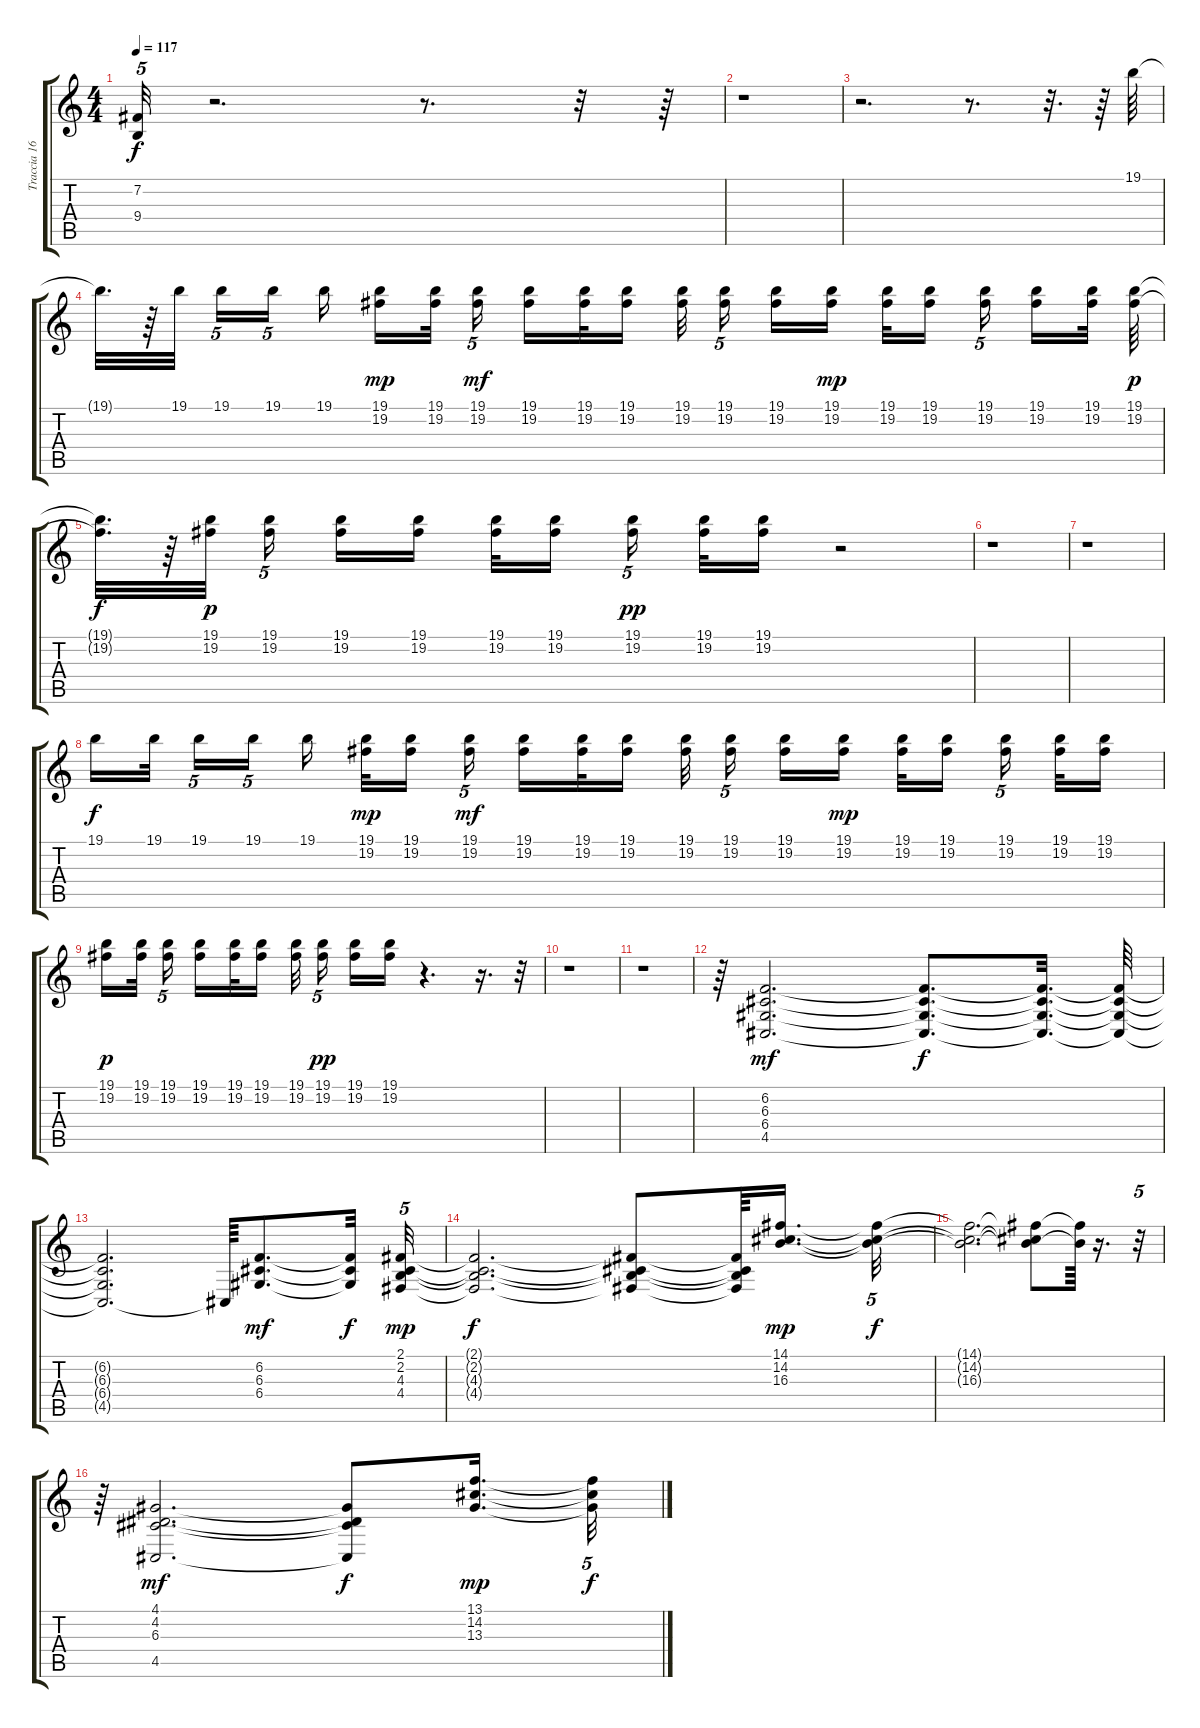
\track ("Traccia 16" "Traccia 16") {instrument electricpiano1}
\staff {score tabs}
\tuning (E4 B3 G3 D3 A2 E2) {hide}
\ts (4 4)
\tempo 117
\clef g2
\ks c
(7.2{t} 9.4{t}).32{tu (5 4) dy f} r.2{d} r.8{d} r.32 r.64 |
r.1 |
r.2{d} r.8{d} r.32{d} r.64 19.1.64 |
19.1{t}.32{d} r.64 19.1.32{beam splitsecondary} 19.1.16{tu (5 4)} 19.1.16{tu (5 4) beam splitsecondary} 19.1.16 (19.1 19.2).16{dy mp} (19.1 19.2).32{beam splitsecondary} (19.1 19.2).16{tu (5 4) dy mf beam splitsecondary} (19.1 19.2).16 (19.1 19.2).32 (19.1 19.2).16 (19.1 19.2).32{beam splitsecondary} (19.1 19.2).16{tu (5 4) beam splitsecondary} (19.1 19.2).16 (19.1 19.2).16{dy mp} (19.1 19.2).32 (19.1 19.2).16{beam splitsecondary} (19.1 19.2).16{tu (5 4) beam splitsecondary} (19.1 19.2).16 (19.1 19.2).32 (19.1 19.2).64{dy p} |
(19.1{t} 19.2{t}).32{d dy f} r.64 (19.1 19.2).32{dy p beam splitsecondary} (19.1 19.2).16{tu (5 4) beam splitsecondary} (19.1 19.2).16 (19.1 19.2).16 (19.1 19.2).32 (19.1 19.2).16{beam splitsecondary} (19.1 19.2).16{tu (5 4) dy pp beam splitsecondary} (19.1 19.2).32 (19.1 19.2).16 r.2 |
r.1 |
r.1 |
19.1.16{dy f} 19.1.32{beam splitsecondary} 19.1.16{tu (5 4)} 19.1.16{tu (5 4) beam splitsecondary} 19.1.16 (19.1 19.2).32{dy mp} (19.1 19.2).16{beam splitsecondary} (19.1 19.2).16{tu (5 4) dy mf beam splitsecondary} (19.1 19.2).16 (19.1 19.2).32 (19.1 19.2).16 (19.1 19.2).32{beam splitsecondary} (19.1 19.2).16{tu (5 4) beam splitsecondary} (19.1 19.2).16 (19.1 19.2).16{dy mp} (19.1 19.2).32 (19.1 19.2).16{beam splitsecondary} (19.1 19.2).16{tu (5 4) beam splitsecondary} (19.1 19.2).32 (19.1 19.2).16 |
(19.1 19.2).16{dy p} (19.1 19.2).32{beam splitsecondary} (19.1 19.2).16{tu (5 4) beam splitsecondary} (19.1 19.2).16 (19.1 19.2).32 (19.1 19.2).16 (19.1 19.2).32{beam splitsecondary} (19.1 19.2).16{tu (5 4) dy pp beam splitsecondary} (19.1 19.2).16 (19.1 19.2).16 r.4{d} r.16{d} r.32{tu (5 4)} |
r.1 |
r.1 |
r.64 (6.2 6.3 6.4 4.5).2{d dy mf} (6.2{t} 6.3{t} 6.4{t} 4.5{t}).8{d dy f} (6.2{t} 6.3{t} 6.4{t} 4.5{t}).32{d} (6.2{t} 6.3{t} 6.4{t} 4.5{t}).64 |
(6.2{t} 6.3{t} 6.4{t} 4.5{t}).2{d} 4.5{t}.64 (6.2 6.3 6.4).8{d dy mf} (6.2{t} 6.3{t} 6.4{t}).32{dy f} (2.1 2.2 4.3 4.4).32{tu (5 4) dy mp} |
(2.1{t} 2.2{t} 4.3{t} 4.4{t}).2{d dy f} (2.1{t} 2.2{t} 4.3{t} 4.4{t}).8 (2.1{t} 2.2{t} 4.3{t} 4.4{t}).64 (14.1 14.2 16.3).16{d dy mp beam splitsecondary} (14.1{t} 14.2{t} 16.3{t}).32{tu (5 4) dy f} |
(14.1{t} 14.2{t} 16.3{t}).2{d} (14.1{t} 14.2{t} 16.3{t}).8 (14.1{t} 16.3{t}).64 r.16{d} r.32{tu (5 4)} |
r.64 (4.1 4.2 6.3 4.5).2{d dy mf} (4.1{t} 4.2{t} 6.3{t} 4.5{t}).8{dy f} (13.1 14.2 13.3).16{d dy mp} (13.1{t} 14.2{t} 13.3{t}).32{tu (5 4) dy f}
